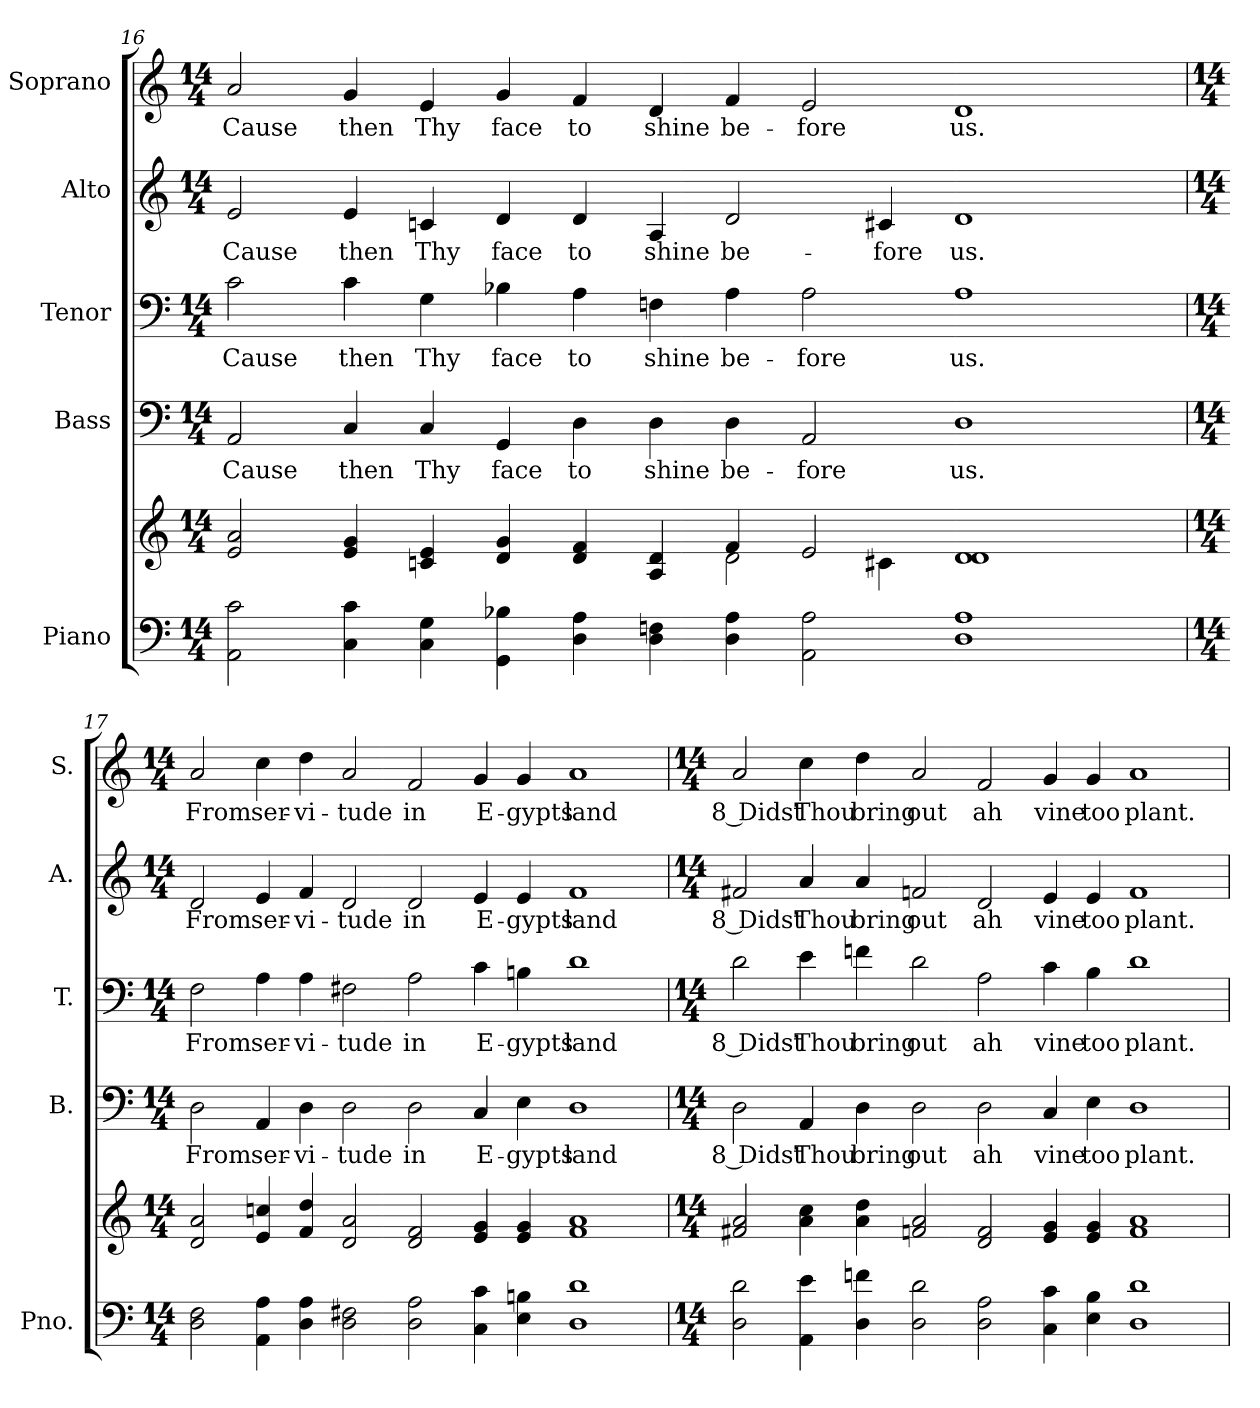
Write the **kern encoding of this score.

**kern	**kern	**kern	**text	**kern	**text	**kern	**text	**kern	**text
*part5	*part5	*part4	*part4	*part3	*part3	*part2	*part2	*part1	*part1
*staff6	*staff5	*staff4	*staff4	*staff3	*staff3	*staff2	*staff2	*staff1	*staff1
*I"Piano	*	*I"Bass	*	*I"Tenor	*	*I"Alto	*	*I"Soprano	*
*I'Pno.	*	*I'B.	*	*I'T.	*	*I'A.	*	*I'S.	*
*clefF4	*clefG2	*clefF4	*	*clefF4	*	*clefG2	*	*clefG2	*
*k[]	*k[]	*k[]	*	*k[]	*	*k[]	*	*k[]	*
*C:	*C:	*C:	*	*C:	*	*C:	*	*C:	*
*M14/4	*M14/4	*M14/4	*	*M14/4	*	*M14/4	*	*M14/4	*
=16	=16	=16	=16	=16	=16	=16	=16	=16	=16
*	*^	*	*	*	*	*	*	*	*
!	!	!	!	!LO:LY:b:color=#000000	!	!	!	!	!	!
!	!	!	!	!	!	!LO:LY:b:color=#000000	!	!	!	!
!	!	!	!	!	!	!	!	!LO:LY:b:color=#000000	!	!
!	!	!	!	!	!	!	!	!	!	!LO:LY:b:color=#000000
2AAi\ 2ci	2ei/ 2ai	1ryy	2AAi/	Cause	2ci\	Cause	2ei/	Cause	2ai/	Cause
!	!	!	!	!LO:LY:b:color=#000000	!	!	!	!	!	!
!	!	!	!	!	!	!LO:LY:b:color=#000000	!	!	!	!
!	!	!	!	!	!	!	!	!LO:LY:b:color=#000000	!	!
!	!	!	!	!	!	!	!	!	!	!LO:LY:b:color=#000000
4Ci\ 4ci	4ei/ 4gi	.	4Ci/	then	4ci\	then	4ei/	then	4gi/	then
!	!	!	!	!LO:LY:b:color=#000000	!	!	!	!	!	!
!	!	!	!	!	!	!LO:LY:b:color=#000000	!	!	!	!
!	!	!	!	!	!	!	!	!LO:LY:b:color=#000000	!	!
!	!	!	!	!	!	!	!	!	!	!LO:LY:b:color=#000000
4Ci\ 4Gi	4cni/ 4ei	.	4Ci/	Thy	4Gi\	Thy	4cni/	Thy	4ei/	Thy
!	!	!	!	!LO:LY:b:color=#000000	!	!	!	!	!	!
!	!	!	!	!	!	!LO:LY:b:color=#000000	!	!	!	!
!	!	!	!	!	!	!	!	!LO:LY:b:color=#000000	!	!
!	!	!	!	!	!	!	!	!	!	!LO:LY:b:color=#000000
4GGi\ 4B-Xi	4di/ 4gi	2ryy	4GGi/	face	4B-Xi\	face	4di/	face	4gi/	face
!	!	!	!	!LO:LY:b:color=#000000	!	!	!	!	!	!
!	!	!	!	!	!	!LO:LY:b:color=#000000	!	!	!	!
!	!	!	!	!	!	!	!	!LO:LY:b:color=#000000	!	!
!	!	!	!	!	!	!	!	!	!	!LO:LY:b:color=#000000
4Di\ 4Ai	4di/ 4fi	.	4Di\	to	4Ai\	to	4di/	to	4fi/	to
!	!	!	!	!LO:LY:b:color=#000000	!	!	!	!	!	!
!	!	!	!	!	!	!LO:LY:b:color=#000000	!	!	!	!
!	!	!	!	!	!	!	!	!LO:LY:b:color=#000000	!	!
!	!	!	!	!	!	!	!	!	!	!LO:LY:b:color=#000000
4Di\ 4Fni	4Ai/ 4di	4ryy	4Di\	shine	4Fni\	shine	4Ai/	shine	4di/	shine
!	!	!	!	!LO:LY:b:color=#000000	!	!	!	!	!	!
!	!	!	!	!	!	!LO:LY:b:color=#000000	!	!	!	!
!	!	!	!	!	!	!	!	!LO:LY:b:color=#000000	!	!
!	!	!	!	!	!	!	!	!	!	!LO:LY:b:color=#000000
4Di\ 4Ai	4fi/	2di\	4Di\	be-	4Ai\	be-	2di/	be-	4fi/	be-
!	!	!	!	!LO:LY:b:color=#000000	!	!	!	!	!	!
!	!	!	!	!	!	!LO:LY:b:color=#000000	!	!	!	!
!	!	!	!	!	!	!	!	!	!	!LO:LY:b:color=#000000
2AAi\ 2Ai	2ei/	.	2AAi/	-fore	2Ai\	-fore	.	.	2ei/	-fore
!	!	!	!	!	!	!	!	!LO:LY:b:color=#000000	!	!
.	.	4c#Xi\	.	.	.	.	4c#Xi/	-fore	.	.
!	!	!	!	!LO:LY:b:color=#000000	!	!	!	!	!	!
!	!	!	!	!	!	!LO:LY:b:color=#000000	!	!	!	!
!	!	!	!	!	!	!	!	!LO:LY:b:color=#000000	!	!
!	!	!	!	!	!	!	!	!	!	!LO:LY:b:color=#000000
1Di 1Ai	1di 1di	2ryy	1Di	us.	1Ai	us.	1di	us.	1di	us.
.	.	2ryy	.	.	.	.	.	.	.	.
*	*v	*v	*	*	*	*	*	*	*	*
!!LO:PB:g=z
=17	=17	=17	=17	=17	=17	=17	=17	=17	=17
*M14/4	*M14/4	*M14/4	*	*M14/4	*	*M14/4	*	*M14/4	*
*	*^	*	*	*	*	*	*	*	*
!	!	!	!	!LO:LY:b:color=#000000	!	!	!	!	!	!
*	*v	*v	*	*	*	*	*	*	*	*
*	*^	*	*	*	*	*	*	*	*
!	!	!	!	!	!	!LO:LY:b:color=#000000	!	!	!	!
*	*v	*v	*	*	*	*	*	*	*	*
*	*^	*	*	*	*	*	*	*	*
!	!	!	!	!	!	!	!	!LO:LY:b:color=#000000	!	!
*	*v	*v	*	*	*	*	*	*	*	*
*	*^	*	*	*	*	*	*	*	*
!	!	!	!	!	!	!	!	!	!	!LO:LY:b:color=#000000
*	*v	*v	*	*	*	*	*	*	*	*
2Di\ 2Fi	2di/ 2ai	2Di\	From	2Fi\	From	2di/	From	2ai/	From
!	!	!	!LO:LY:b:color=#000000	!	!	!	!	!	!
!	!	!	!	!	!LO:LY:b:color=#000000	!	!	!	!
!	!	!	!	!	!	!	!LO:LY:b:color=#000000	!	!
!	!	!	!	!	!	!	!	!	!LO:LY:b:color=#000000
4AAi\ 4Ai	4ei/ 4ccni	4AAi/	ser-	4Ai\	ser-	4ei/	ser-	4cci\	ser-
!	!	!	!LO:LY:b:color=#000000	!	!	!	!	!	!
!	!	!	!	!	!LO:LY:b:color=#000000	!	!	!	!
!	!	!	!	!	!	!	!LO:LY:b:color=#000000	!	!
!	!	!	!	!	!	!	!	!	!LO:LY:b:color=#000000
4Di\ 4Ai	4fi/ 4ddi	4Di\	-vi-	4Ai\	-vi-	4fi/	-vi-	4ddi\	-vi-
!	!	!	!LO:LY:b:color=#000000	!	!	!	!	!	!
!	!	!	!	!	!LO:LY:b:color=#000000	!	!	!	!
!	!	!	!	!	!	!	!LO:LY:b:color=#000000	!	!
!	!	!	!	!	!	!	!	!	!LO:LY:b:color=#000000
2Di\ 2F#Xi	2di/ 2ai	2Di\	-tude	2F#Xi\	-tude	2di/	-tude	2ai/	-tude
!	!	!	!LO:LY:b:color=#000000	!	!	!	!	!	!
!	!	!	!	!	!LO:LY:b:color=#000000	!	!	!	!
!	!	!	!	!	!	!	!LO:LY:b:color=#000000	!	!
!	!	!	!	!	!	!	!	!	!LO:LY:b:color=#000000
2Di\ 2Ai	2di/ 2fi	2Di\	in	2Ai\	in	2di/	in	2fi/	in
!	!	!	!LO:LY:b:color=#000000	!	!	!	!	!	!
!	!	!	!	!	!LO:LY:b:color=#000000	!	!	!	!
!	!	!	!	!	!	!	!LO:LY:b:color=#000000	!	!
!	!	!	!	!	!	!	!	!	!LO:LY:b:color=#000000
4Ci\ 4ci	4ei/ 4gi	4Ci/	E-	4ci\	E-	4ei/	E-	4gi/	E-
!	!	!	!LO:LY:b:color=#000000	!	!	!	!	!	!
!	!	!	!	!	!LO:LY:b:color=#000000	!	!	!	!
!	!	!	!	!	!	!	!LO:LY:b:color=#000000	!	!
!	!	!	!	!	!	!	!	!	!LO:LY:b:color=#000000
4Ei\ 4Bni	4ei/ 4gi	4Ei\	-gypts	4Bni\	-gypts	4ei/	-gypts	4gi/	-gypts
!	!	!	!LO:LY:b:color=#000000	!	!	!	!	!	!
!	!	!	!	!	!LO:LY:b:color=#000000	!	!	!	!
!	!	!	!	!	!	!	!LO:LY:b:color=#000000	!	!
!	!	!	!	!	!	!	!	!	!LO:LY:b:color=#000000
1Di 1di	1fi 1ai	1Di	land	1di	land	1fi	land	1ai	land
=18	=18	=18	=18	=18	=18	=18	=18	=18	=18
*M14/4	*M14/4	*M14/4	*	*M14/4	*	*M14/4	*	*M14/4	*
!	!	!	!LO:LY:b:color=#000000	!	!	!	!	!	!
!	!	!	!	!	!LO:LY:b:color=#000000	!	!	!	!
!	!	!	!	!	!	!	!LO:LY:b:color=#000000	!	!
!	!	!	!	!	!	!	!	!	!LO:LY:b:color=#000000
2Di\ 2di	2f#Xi/ 2ai	2Di\	8 Didst	2di\	8 Didst	2f#Xi/	8 Didst	2ai/	8 Didst
!	!	!	!LO:LY:b:color=#000000	!	!	!	!	!	!
!	!	!	!	!	!LO:LY:b:color=#000000	!	!	!	!
!	!	!	!	!	!	!	!LO:LY:b:color=#000000	!	!
!	!	!	!	!	!	!	!	!	!LO:LY:b:color=#000000
4AAi\ 4ei	4ai\ 4cci	4AAi/	Thou	4ei\	Thou	4ai/	Thou	4cci\	Thou
!	!	!	!LO:LY:b:color=#000000	!	!	!	!	!	!
!	!	!	!	!	!LO:LY:b:color=#000000	!	!	!	!
!	!	!	!	!	!	!	!LO:LY:b:color=#000000	!	!
!	!	!	!	!	!	!	!	!	!LO:LY:b:color=#000000
4Di\ 4fni	4ai\ 4ddi	4Di\	bring	4fni\	bring	4ai/	bring	4ddi\	bring
!	!	!	!LO:LY:b:color=#000000	!	!	!	!	!	!
!	!	!	!	!	!LO:LY:b:color=#000000	!	!	!	!
!	!	!	!	!	!	!	!LO:LY:b:color=#000000	!	!
!	!	!	!	!	!	!	!	!	!LO:LY:b:color=#000000
2Di\ 2di	2fni/ 2ai	2Di\	out	2di\	out	2fni/	out	2ai/	out
!	!	!	!LO:LY:b:color=#000000	!	!	!	!	!	!
!	!	!	!	!	!LO:LY:b:color=#000000	!	!	!	!
!	!	!	!	!	!	!	!LO:LY:b:color=#000000	!	!
!	!	!	!	!	!	!	!	!	!LO:LY:b:color=#000000
2Di\ 2Ai	2di/ 2fi	2Di\	ah	2Ai\	ah	2di/	ah	2fi/	ah
!	!	!	!LO:LY:b:color=#000000	!	!	!	!	!	!
!	!	!	!	!	!LO:LY:b:color=#000000	!	!	!	!
!	!	!	!	!	!	!	!LO:LY:b:color=#000000	!	!
!	!	!	!	!	!	!	!	!	!LO:LY:b:color=#000000
4Ci\ 4ci	4ei/ 4gi	4Ci/	vine	4ci\	vine	4ei/	vine	4gi/	vine
!	!	!	!LO:LY:b:color=#000000	!	!	!	!	!	!
!	!	!	!	!	!LO:LY:b:color=#000000	!	!	!	!
!	!	!	!	!	!	!	!LO:LY:b:color=#000000	!	!
!	!	!	!	!	!	!	!	!	!LO:LY:b:color=#000000
4Ei\ 4Bi	4ei/ 4gi	4Ei\	too	4Bi\	too	4ei/	too	4gi/	too
!	!	!	!LO:LY:b:color=#000000	!	!	!	!	!	!
!	!	!	!	!	!LO:LY:b:color=#000000	!	!	!	!
!	!	!	!	!	!	!	!LO:LY:b:color=#000000	!	!
!	!	!	!	!	!	!	!	!	!LO:LY:b:color=#000000
1Di 1di	1fi 1ai	1Di	plant.	1di	plant.	1fi	plant.	1ai	plant.
=	=	=	=	=	=	=	=	=	=
*-	*-	*-	*-	*-	*-	*-	*-	*-	*-
